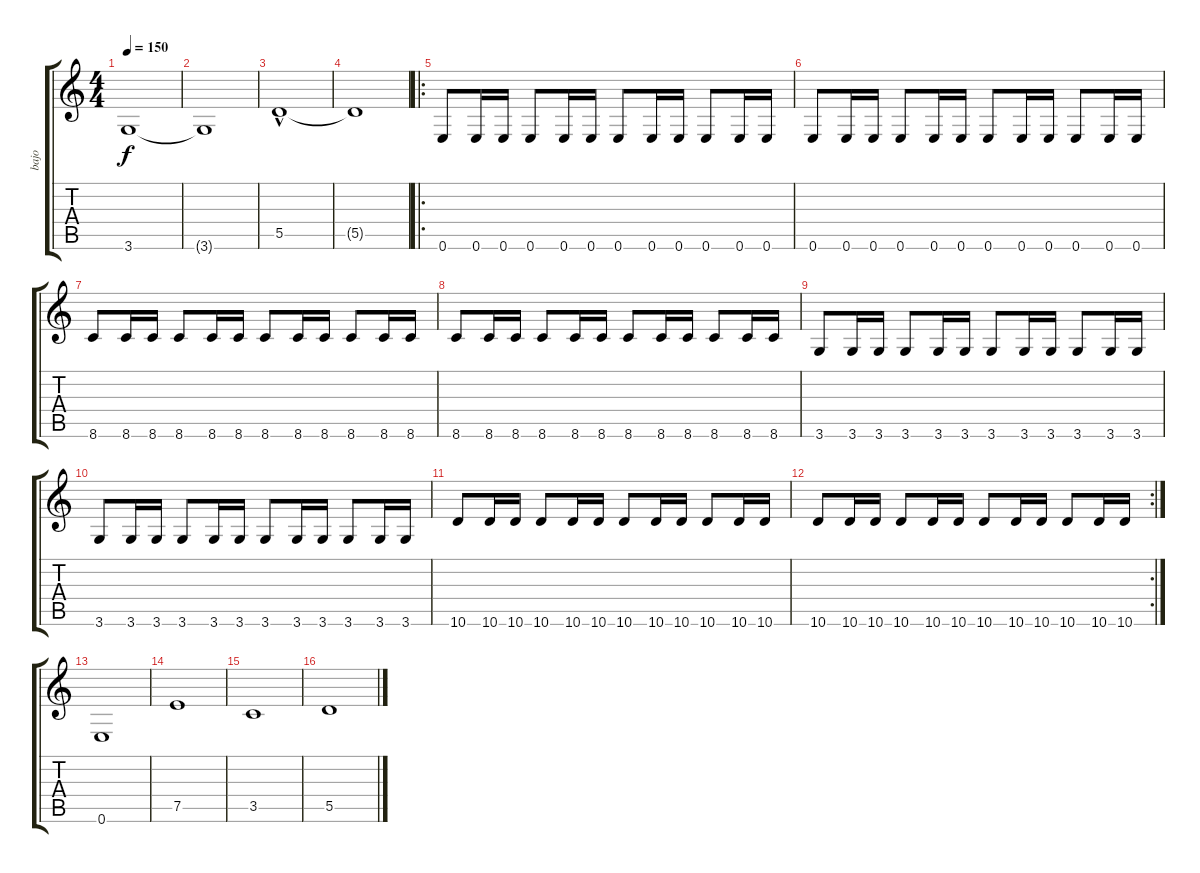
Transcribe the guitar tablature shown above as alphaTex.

\track ("bajo" "bajo") {instrument electricbassfinger}
\staff {score tabs}
\tuning (E4 B3 G3 D3 A2 E2) {hide}
\ts (4 4)
\tempo 150
\clef g2
\ks c
3.6.1{dy f} |
3.6{t}.1 |
5.5{hac}.1 |
5.5{t}.1 |
\ro
0.6.8 0.6.16 0.6.16 0.6.8 0.6.16 0.6.16 0.6.8 0.6.16 0.6.16 0.6.8 0.6.16 0.6.16 |
0.6.8 0.6.16 0.6.16 0.6.8 0.6.16 0.6.16 0.6.8 0.6.16 0.6.16 0.6.8 0.6.16 0.6.16 |
8.6.8 8.6.16 8.6.16 8.6.8 8.6.16 8.6.16 8.6.8 8.6.16 8.6.16 8.6.8 8.6.16 8.6.16 |
8.6.8 8.6.16 8.6.16 8.6.8 8.6.16 8.6.16 8.6.8 8.6.16 8.6.16 8.6.8 8.6.16 8.6.16 |
3.6.8 3.6.16 3.6.16 3.6.8 3.6.16 3.6.16 3.6.8 3.6.16 3.6.16 3.6.8 3.6.16 3.6.16 |
3.6.8 3.6.16 3.6.16 3.6.8 3.6.16 3.6.16 3.6.8 3.6.16 3.6.16 3.6.8 3.6.16 3.6.16 |
10.6.8 10.6.16 10.6.16 10.6.8 10.6.16 10.6.16 10.6.8 10.6.16 10.6.16 10.6.8 10.6.16 10.6.16 |
\rc 2
10.6.8 10.6.16 10.6.16 10.6.8 10.6.16 10.6.16 10.6.8 10.6.16 10.6.16 10.6.8 10.6.16 10.6.16 |
0.6.1 |
7.5.1 |
3.5.1 |
5.5.1
